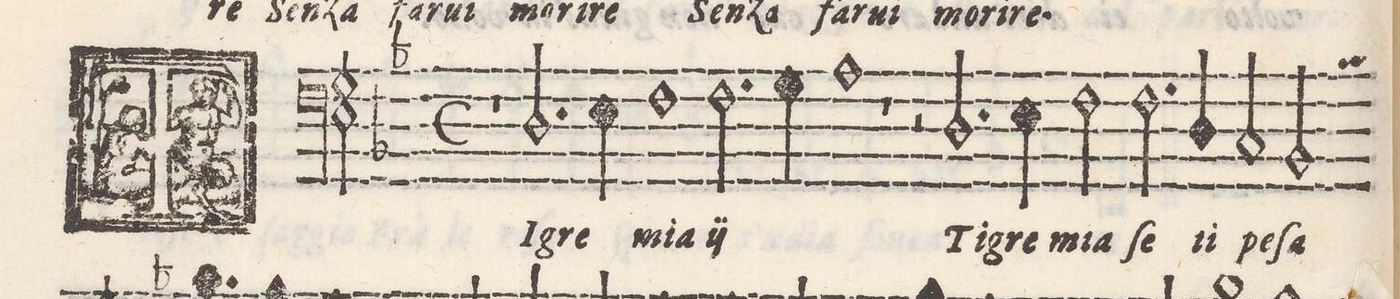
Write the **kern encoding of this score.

**kern	**text
*I"BASSO	*
*clefF4	*
*k[b-]	*
*met(C)	*
*M4/4	*
1r	.
=2-	=2-
2.D/	TI-
4E\	-gre
=3-	=3-
1F	mia
=4-	=4-
*	*ij
2.F\	TI-
4G\	-gre
=5-	=5-
1A	mia
*	*Xij
=6-	=6-
1r	.
=7-	=7-
2r	.
2.D/	Ti-
=8-	=8-
4E\	-gre
2F\	mia
=9-	=9-
2.F\	ſe
4D/	ti
=10-	=10-
2C/	pe-
2BB-/	-ſe
*-	*-
